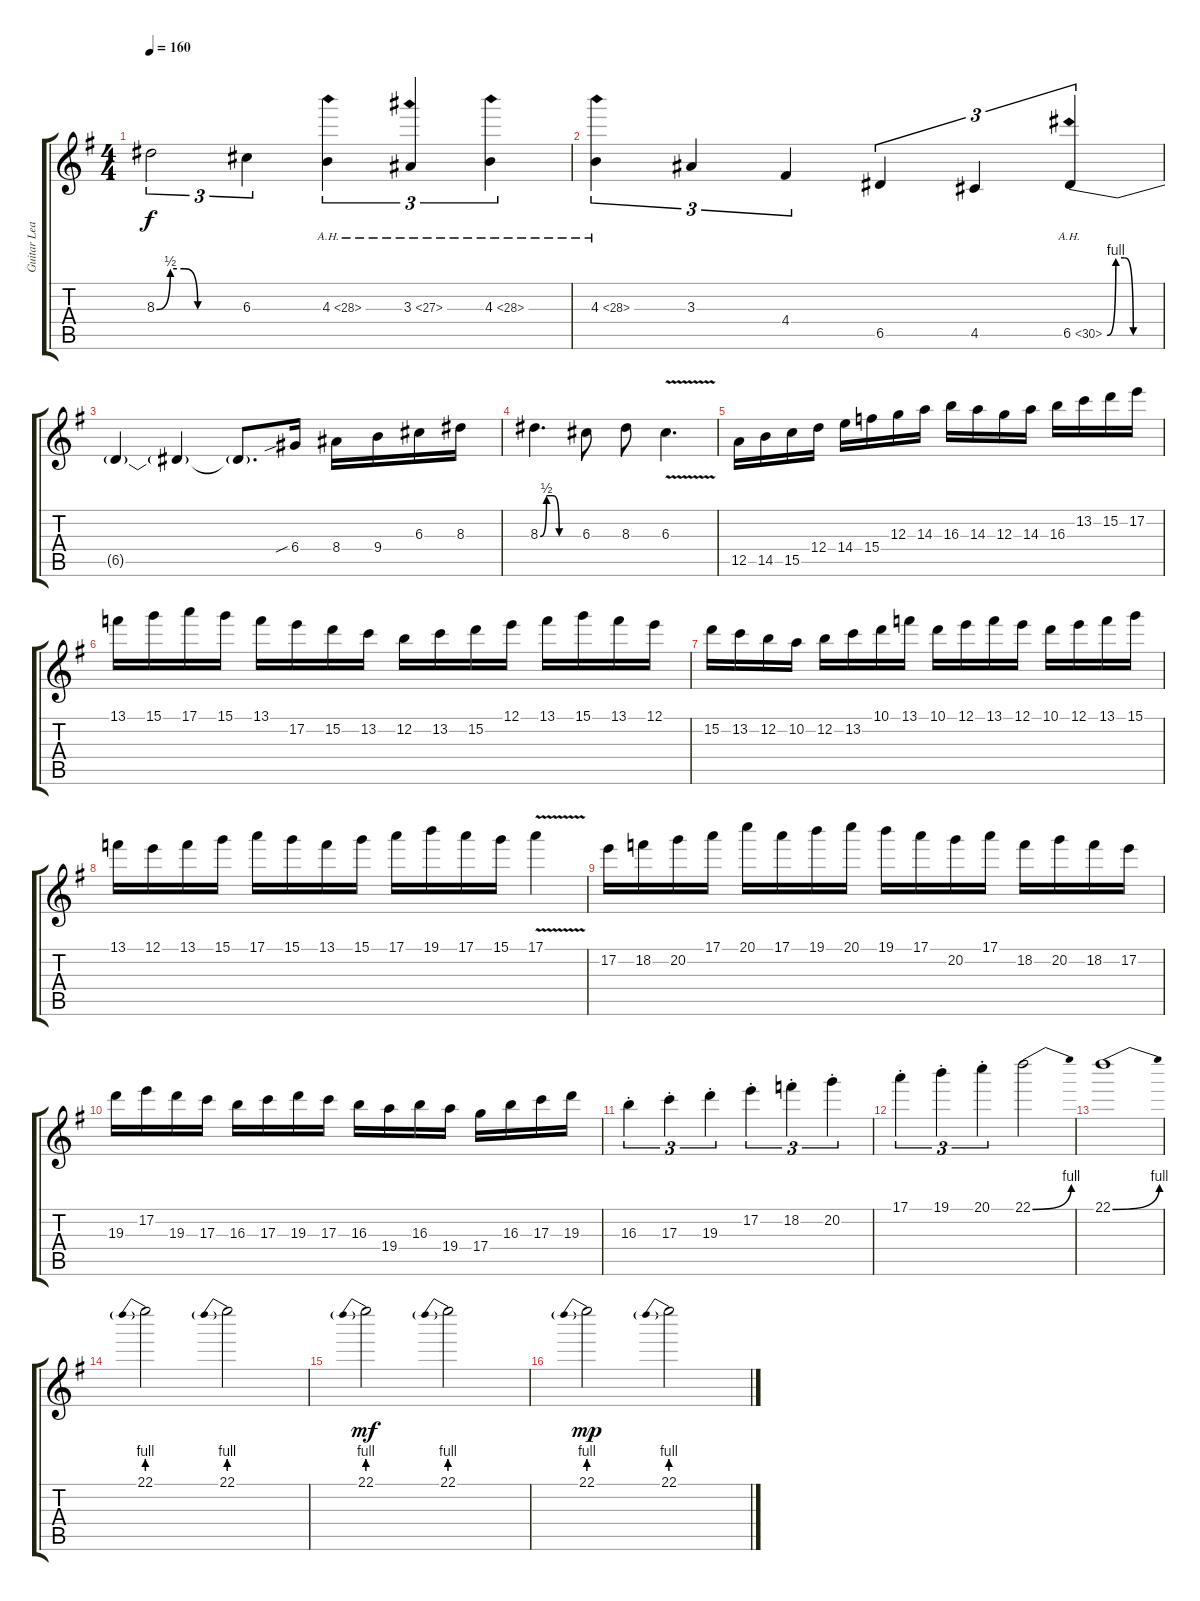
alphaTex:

\track ("Guitar Lead" "Guitar Lea") {instrument distortionguitar}
\staff {score tabs}
\tuning (E4 B3 G3 D3 A2 E2) {hide}
\ts (4 4)
\tempo 160
\clef g2
\ks g
8.3{be (custom 0 0 10 2 20 2 30 0 60 0)}.2{tu (3 2) dy f} 6.3.4{tu (3 2)} 4.3{ah 24}.4{tu (3 2)} 3.3{ah 24}.4{tu (3 2)} 4.3{ah 24}.4{tu (3 2)} |
4.3{ah 24}.4{tu (3 2)} 3.3.4{tu (3 2)} 4.4.4{tu (3 2)} 6.5.4{tu (3 2)} 4.5.4{tu (3 2)} 6.5{be (custom 0 0 10 4 20 4 30 0 60 0) ah 24}.4{tu (3 2)} |
6.5{t}.4 6.5{t}.4 6.5{t}.8{d} 6.4{sib}.16 8.4.16 9.4.16 6.3.16 8.3.16 |
8.3{be (custom 0 0 10 2 20 2 30 0 60 0)}.4{d} 6.3.8 8.3.8 6.3{v}.4{d} |
12.5.16 14.5.16 15.5.16 12.4.16 14.4.16 15.4.16 12.3.16 14.3.16 16.3.16 14.3.16 12.3.16 14.3.16 16.3.16 13.2.16 15.2.16 17.2.16 |
13.1.16 15.1.16 17.1.16 15.1.16 13.1.16 17.2.16 15.2.16 13.2.16 12.2.16 13.2.16 15.2.16 12.1.16 13.1.16 15.1.16 13.1.16 12.1.16 |
15.2.16 13.2.16 12.2.16 10.2.16 12.2.16 13.2.16 10.1.16 13.1.16 10.1.16 12.1.16 13.1.16 12.1.16 10.1.16 12.1.16 13.1.16 15.1.16 |
13.1.16 12.1.16 13.1.16 15.1.16 17.1.16 15.1.16 13.1.16 15.1.16 17.1.16 19.1.16 17.1.16 15.1.16 17.1{v}.4 |
17.2.16 18.2.16 20.2.16 17.1.16 20.1.16 17.1.16 19.1.16 20.1.16 19.1.16 17.1.16 20.2.16 17.1.16 18.2.16 20.2.16 18.2.16 17.2.16 |
19.3.16 17.2.16 19.3.16 17.3.16 16.3.16 17.3.16 19.3.16 17.3.16 16.3.16 19.4.16 16.3.16 19.4.16 17.4.16 16.3.16 17.3.16 19.3.16 |
16.3{st}.4{tu (3 2)} 17.3{st}.4{tu (3 2)} 19.3{st}.4{tu (3 2)} 17.2{st}.4{tu (3 2)} 18.2{st}.4{tu (3 2)} 20.2{st}.4{tu (3 2)} |
17.1{st}.4{tu (3 2)} 19.1{st}.4{tu (3 2)} 20.1{st}.4{tu (3 2)} 22.1{be (bend 0 0 60 4)}.2 |
22.1{be (bend 0 0 60 4)}.1 |
22.1{be (prebend 0 4 60 4)}.2 22.1{be (prebend 0 4 60 4)}.2 |
22.1{be (prebend 0 4 60 4)}.2{dy mf} 22.1{be (prebend 0 4 60 4)}.2 |
22.1{be (prebend 0 4 60 4)}.2{dy mp} 22.1{be (prebend 0 4 60 4)}.2
